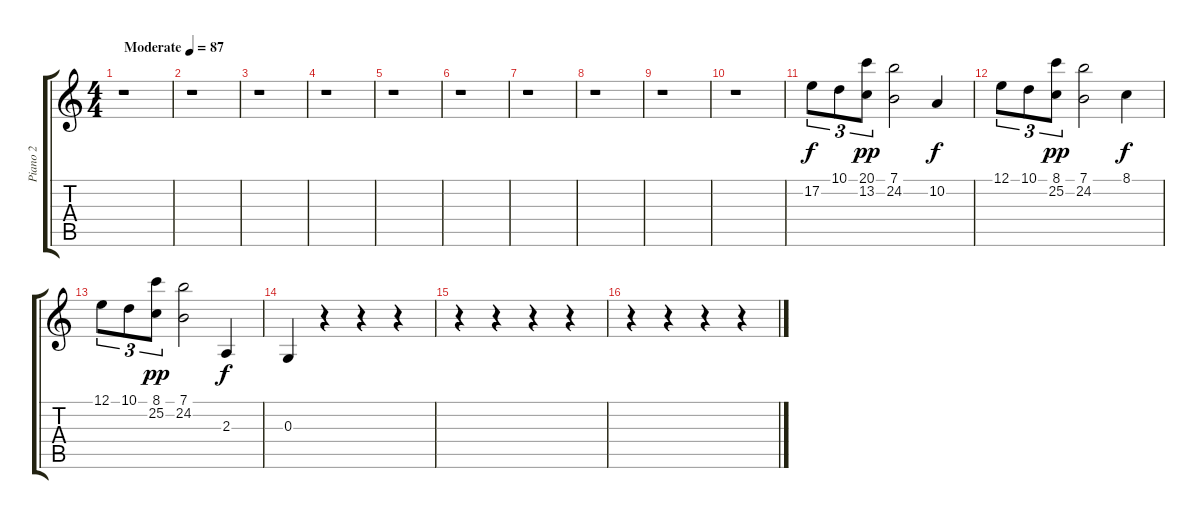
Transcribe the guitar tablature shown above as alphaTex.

\track ("Piano 2" "Piano 2") {instrument brightacousticpiano}
\staff {score tabs}
\tuning (E4 B3 G3 D3 A2 E2) {hide}
\ts (4 4)
\tempo (87 "Moderate")
\clef g2
\ks c
r.1{dy f instrument brightacousticpiano} |
r.1 |
r.1 |
r.1 |
r.1 |
r.1 |
r.1 |
r.1 |
r.1 |
r.1 |
17.2.8{tu (3 2)} 10.1.8{tu (3 2)} (20.1 13.2).8{tu (3 2) dy pp} (7.1 24.2).2 10.2.4{dy f} |
12.1.8{tu (3 2)} 10.1.8{tu (3 2)} (8.1 25.2).8{tu (3 2) dy pp} (7.1 24.2).2 8.1.4{dy f} |
12.1.8{tu (3 2)} 10.1.8{tu (3 2)} (8.1 25.2).8{tu (3 2) dy pp} (7.1 24.2).2 2.3.4{dy f} |
0.3.4 r.4 r.4 r.4 |
r.4 r.4 r.4 r.4 |
r.4 r.4 r.4 r.4
